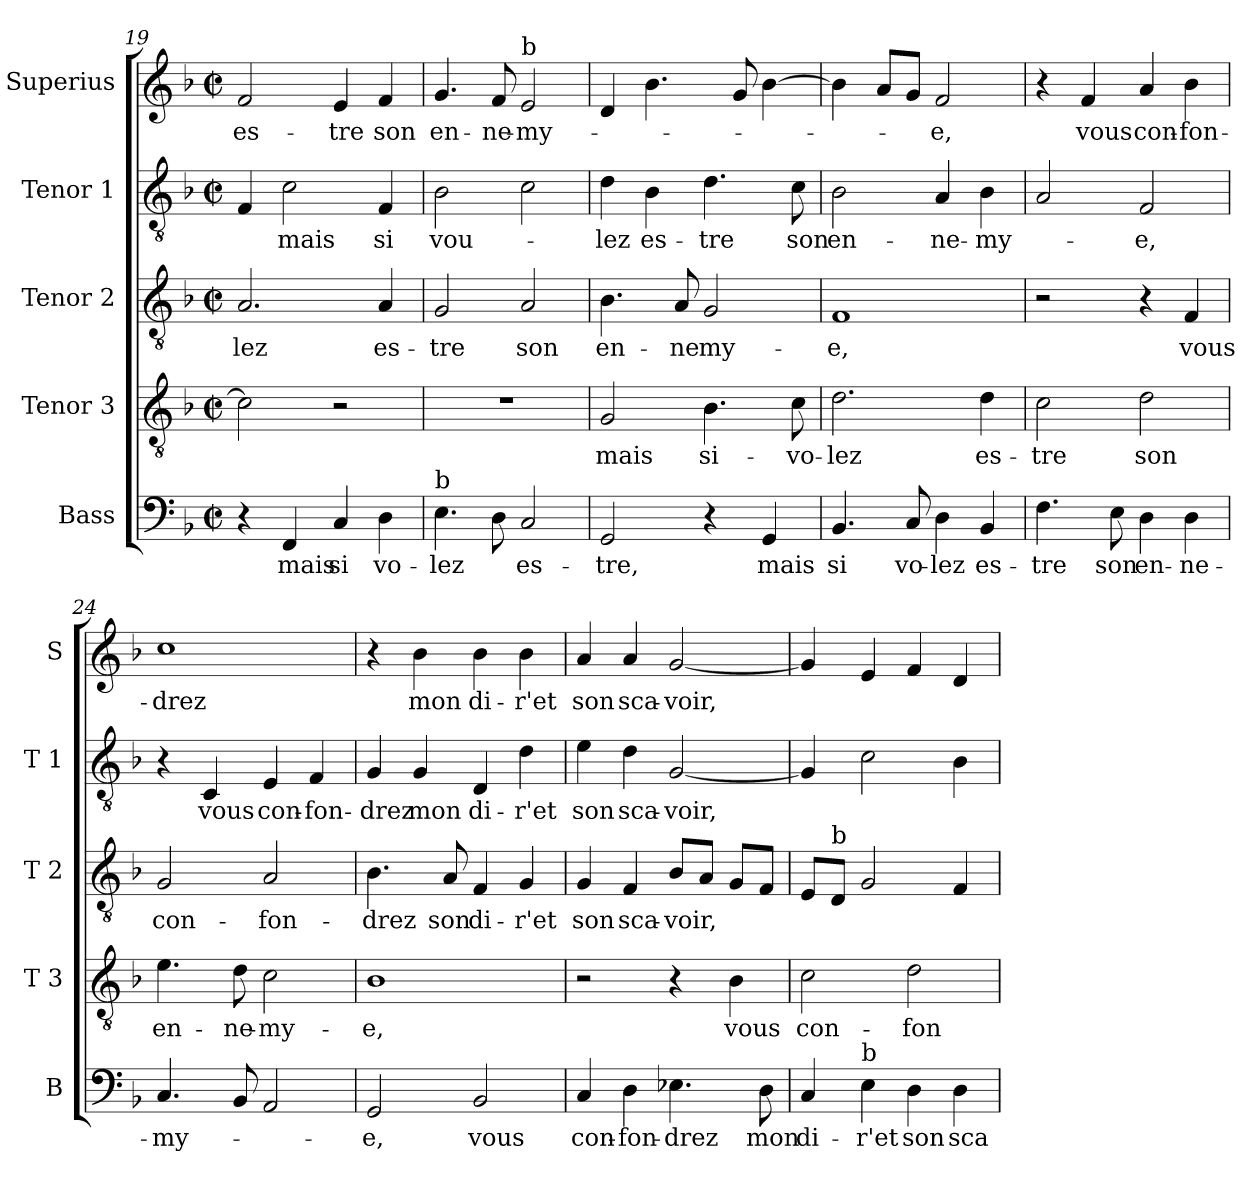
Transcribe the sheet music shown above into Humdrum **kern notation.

**kern	**text	**kern	**text	**kern	**text	**kern	**text	**kern	**text
*part5	*part5	*part4	*part4	*part3	*part3	*part2	*part2	*part1	*part1
*staff5	*staff5	*staff4	*staff4	*staff3	*staff3	*staff2	*staff2	*staff1	*staff1
*I"Bass	*	*I"Tenor 3	*	*I"Tenor 2	*	*I"Tenor 1	*	*I"Superius	*
*I'B	*	*I'T 3	*	*I'T 2	*	*I'T 1	*	*I'S	*
*clefF4	*	*clefGv2	*	*clefGv2	*	*clefGv2	*	*clefG2	*
*k[b-]	*	*k[b-]	*	*k[b-]	*	*k[b-]	*	*k[b-]	*
*F:	*	*F:	*	*F:	*	*F:	*	*F:	*
*M2/2	*	*M2/2	*	*M2/2	*	*M2/2	*	*M2/2	*
*met(c|)	*	*met(c|)	*	*met(c|)	*	*met(c|)	*	*met(c|)	*
=19	=19	=19	=19	=19	=19	=19	=19	=19	=19
4r	.	2c\]	.	2.A/	-lez	4F/	.	2f/	es-
4FF/	mais	.	.	.	.	2c\	mais	.	.
4C/	si	2r	.	.	.	.	.	4e/	-tre
4D\	vo-	.	.	4A/	es-	4F/	si	4f/	son
=20	=20	=20	=20	=20	=20	=20	=20	=20	=20
!LO:TX:a:t=b	!	!	!	!	!	!	!	!	!
4.E\	-lez	1r	.	2G/	-tre	2B-\	vou-	4.g/	en-
8D\	.	.	.	.	.	.	.	8f/	-ne-
!	!	!	!	!	!	!	!	!LO:TX:a:t=b	!
2C/	es-	.	.	2A/	son	2c\	.	2e/	-my-
=21	=21	=21	=21	=21	=21	=21	=21	=21	=21
2GG/	-tre,	2G/	mais	4.B-\	en-	4d\	-lez	4d/	.
.	.	.	.	.	.	4B-\	es-	4.b-\	.
.	.	.	.	8A/	-ne	.	.	.	.
4r	.	4.B-\	si-	2G/	my-	4.d\	-tre	.	.
.	.	.	.	.	.	.	.	8g/	.
4GG/	mais	.	.	.	.	.	.	[4b-\	.
.	.	8c\	-vo-	.	.	8c\	son	.	.
=22	=22	=22	=22	=22	=22	=22	=22	=22	=22
4.BB-/	si	2.d\	-lez	1F	-e,	2B-\	en-	4b-\]	.
.	.	.	.	.	.	.	.	8a/L	.
8C/	vo-	.	.	.	.	.	.	8g/J	.
4D\	-lez	.	.	.	.	4A/	-ne-	2f/	-e,
4BB-/	es-	4d\	es-	.	.	4B-\	-my-	.	.
!!LO:PB:g=z
=23	=23	=23	=23	=23	=23	=23	=23	=23	=23
4.F\	-tre	2c\	-tre	2r	.	2A/	.	4r	.
.	.	.	.	.	.	.	.	4f/	vous
8E\	son	.	.	.	.	.	.	.	.
4D\	en-	2d\	son	4r	.	2F/	-e,	4a/	con-
4D\	-ne-	.	.	4F/	vous	.	.	4b-\	-fon-
=24	=24	=24	=24	=24	=24	=24	=24	=24	=24
4.C/	-my-	4.e\	en-	2G/	con-	4r	.	1cc	-drez
.	.	.	.	.	.	4C/	vous	.	.
8BB-/	.	8d\	-ne-	.	.	.	.	.	.
2AA/	.	2c\	-my-	2A/	-fon-	4E/	con-	.	.
.	.	.	.	.	.	4F/	-fon-	.	.
=25	=25	=25	=25	=25	=25	=25	=25	=25	=25
2GG/	-e,	1B-	-e,	4.B-\	-drez	4G/	-drez	4r	.
.	.	.	.	.	.	4G/	mon	4b-\	mon
.	.	.	.	8A/	son	.	.	.	.
2BB-/	vous	.	.	4F/	di-	4D/	di-	4b-\	di-
.	.	.	.	4G/	-r'et	4d\	-r'et	4b-\	-r'et
=26	=26	=26	=26	=26	=26	=26	=26	=26	=26
4C/	con-	2r	.	4G/	son	4e\	son	4a/	son
4D\	-fon-	.	.	4F/	sca-	4d\	sca-	4a/	sca-
4.E-X\	-drez	4r	.	8B-/L	-voir,	[2G/	-voir,	[2g/	-voir,
.	.	.	.	8A/J	.	.	.	.	.
.	.	4B-\	vous	8G/L	.	.	.	.	.
8D\	mon	.	.	8F/J	.	.	.	.	.
=27	=27	=27	=27	=27	=27	=27	=27	=27	=27
4C/	di-	2c\	con-	8E/L	.	4G/]	.	4g/]	.
!	!	!	!	!LO:TX:a:t=b	!	!	!	!	!
.	.	.	.	8D/J	.	.	.	.	.
!LO:TX:a:t=b	!	!	!	!	!	!	!	!	!
4E\	-r'et	.	.	2G/	.	2c\	.	4e/	.
4D\	son	2d\	-fon-	.	.	.	.	4f/	.
4D\	sca-	.	.	4F/	.	4B-\	.	4d/	.
=	=	=	=	=	=	=	=	=	=
*-	*-	*-	*-	*-	*-	*-	*-	*-	*-
